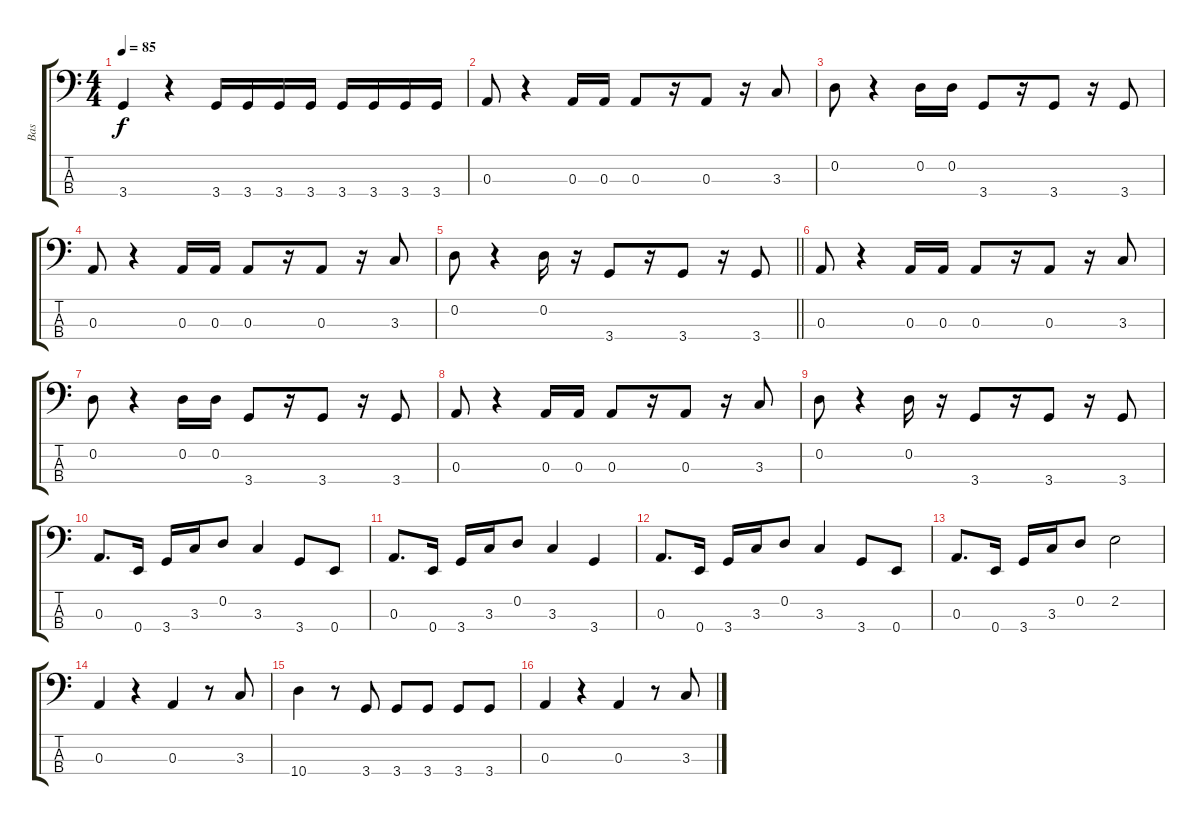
\track ("Bas" "Bas") {instrument electricbassfinger}
\staff {score tabs}
\tuning (G2 D2 A1 E1) {hide}
\ts (4 4)
\tempo 85
\clef f4
\ks c
3.4.4{dy f} r.4 3.4.16 3.4.16 3.4.16 3.4.16 3.4.16 3.4.16 3.4.16 3.4.16 |
0.3.8 r.4 0.3.16 0.3.16 0.3.8 r.16 0.3.8 r.16 3.3.8 |
0.2.8 r.4 0.2.16 0.2.16 3.4.8 r.16 3.4.8 r.16 3.4.8 |
0.3.8 r.4 0.3.16 0.3.16 0.3.8 r.16 0.3.8 r.16 3.3.8 |
\barLineRight lightlight
0.2.8 r.4 0.2.16 r.16 3.4.8 r.16 3.4.8 r.16 3.4.8 |
0.3.8 r.4 0.3.16 0.3.16 0.3.8 r.16 0.3.8 r.16 3.3.8 |
0.2.8 r.4 0.2.16 0.2.16 3.4.8 r.16 3.4.8 r.16 3.4.8 |
0.3.8 r.4 0.3.16 0.3.16 0.3.8 r.16 0.3.8 r.16 3.3.8 |
0.2.8 r.4 0.2.16 r.16 3.4.8 r.16 3.4.8 r.16 3.4.8 |
0.3.8{d} 0.4.16 3.4.16 3.3.16 0.2.8 3.3.4 3.4.8 0.4.8 |
0.3.8{d} 0.4.16 3.4.16 3.3.16 0.2.8 3.3.4 3.4.4 |
0.3.8{d} 0.4.16 3.4.16 3.3.16 0.2.8 3.3.4 3.4.8 0.4.8 |
0.3.8{d} 0.4.16 3.4.16 3.3.16 0.2.8 2.2.2 |
0.3.4 r.4 0.3.4 r.8 3.3.8 |
10.4.4 r.8 3.4.8 3.4.8 3.4.8 3.4.8 3.4.8 |
0.3.4 r.4 0.3.4 r.8 3.3.8
